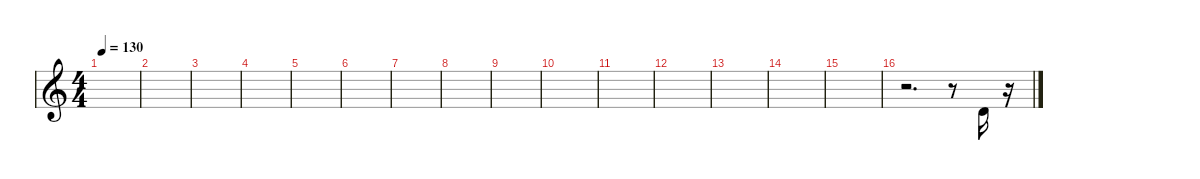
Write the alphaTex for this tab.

\defaultSystemsLayout 4
\hideDynamics
\bracketExtendMode nobrackets
\singleTrackTrackNamePolicy hidden
\multiTrackTrackNamePolicy hidden
\otherSystemsTrackNameOrientation horizontal
\track ("Synth 1-RH-a-hid" "led.synth.") {defaultSystemsLayout 4 instrument lead8bassandlead}
\staff {score}
\tuning (E4 B3 G3 D3 A2 E2 B1)
\ts (4 4)
\tempo 130
\clef g2
\ks c
|
|
|
|
|
|
|
|
|
|
|
|
|
|
|
r.2{d beam Down} r.8{beam Down} 3.2.16{beam Up} r.16{beam Up}
